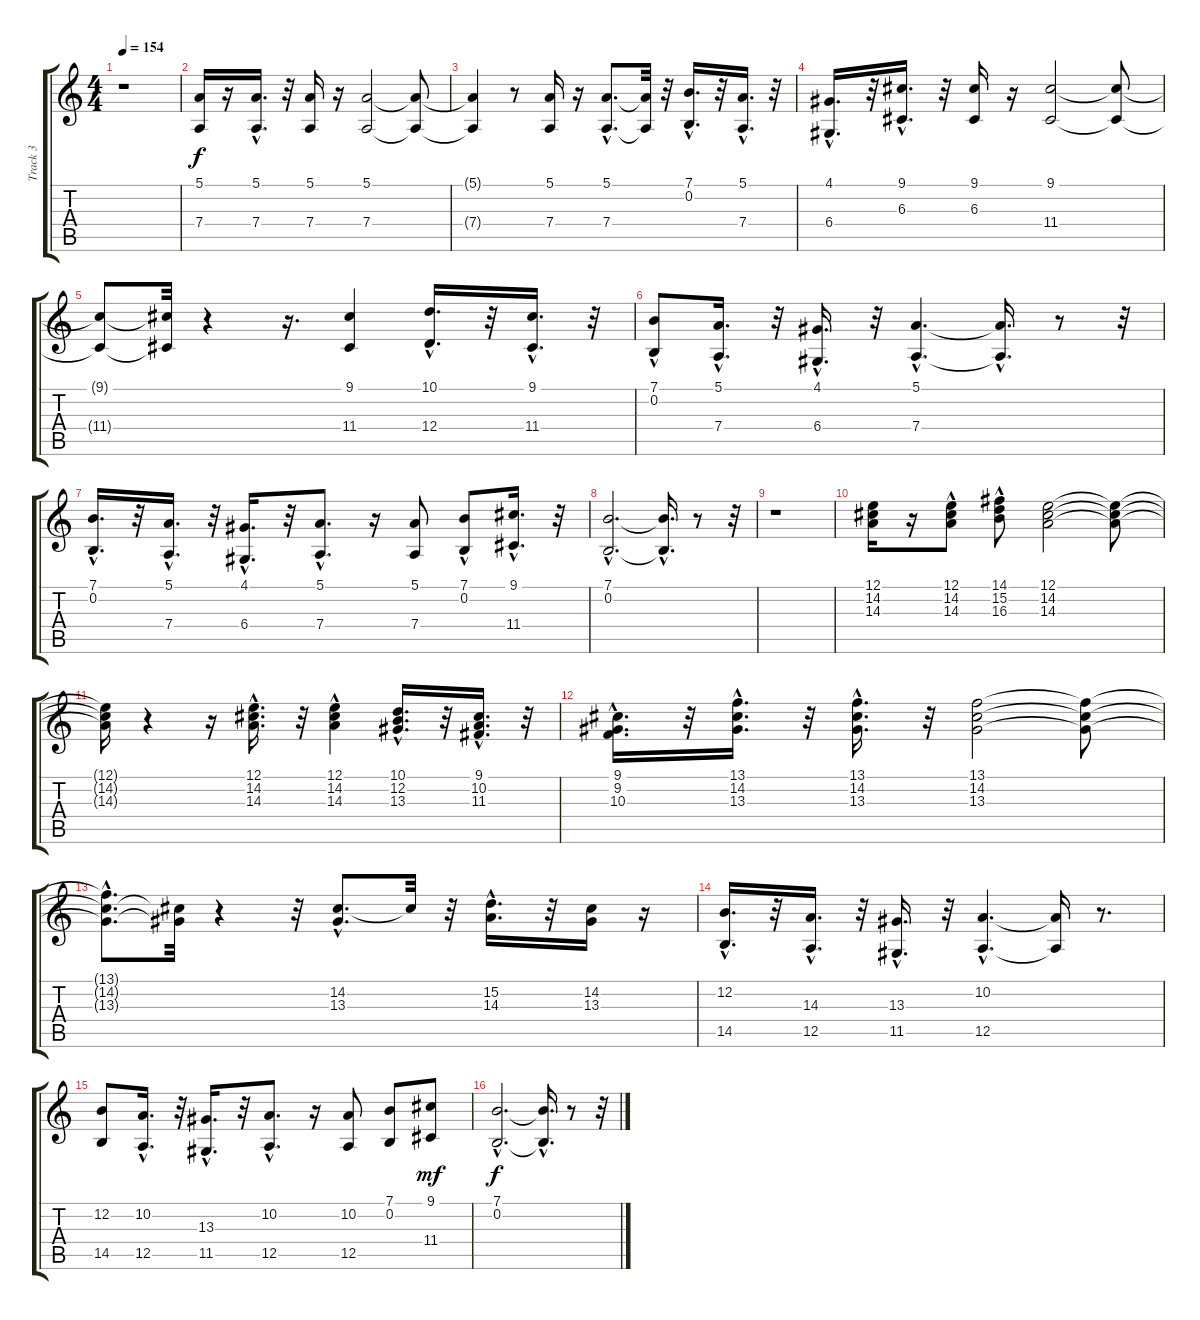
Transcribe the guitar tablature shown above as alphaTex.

\track ("Track 3" "Track 3") {instrument brasssection}
\staff {score tabs}
\tuning (E4 B3 G3 D3 A2 E2) {hide}
\ts (4 4)
\tempo 154
\clef g2
\ks c
r.1{dy f instrument brasssection} |
(5.1 7.4).16 r.16 (5.1{hac} 7.4{hac}).16{d} r.32 (5.1 7.4).16 r.16 (5.1 7.4).2 (5.1{t} 7.4{t}).8 |
(5.1{t} 7.4{t}).4 r.8 (5.1 7.4).16 r.16 (5.1{hac} 7.4{hac}).8{d} (5.1{t} 7.4{t}).32 r.32 (7.1{hac} 0.2{hac}).16{d} r.32 (5.1{hac} 7.4{hac}).16{d} r.32 |
(4.1{hac} 6.4{hac}).16{d} r.32 (9.1{hac} 6.3{hac}).16{d} r.32 (9.1 6.3).16 r.16 (9.1 11.4).2 (9.1{t} 11.4{t}).8 |
(9.1{t} 11.4{t}).8 (9.1{t} 11.4{t}).32 r.4 r.16{d} (9.1 11.4).4 (10.1{hac} 12.4{hac}).16{d} r.32 (9.1{hac} 11.4{hac}).16{d} r.32 |
(7.1 0.2{hac}).8 (5.1{hac} 7.4).16{d} r.32 (4.1 6.4{hac}).16{d} r.32 (5.1{hac} 7.4{hac}).4{d} (5.1{hac t} 7.4{t}).16{d} r.8 r.32 |
(7.1{hac} 0.2{hac}).16{d} r.32 (5.1{hac} 7.4).16{d} r.32 (4.1{hac} 6.4{hac}).16{d} r.32 (5.1{hac} 7.4{hac}).8{d} r.16 (5.1 7.4).8 (7.1{hac} 0.2).8 (9.1{hac} 11.4{hac}).16{d} r.32 |
(7.1{hac} 0.2{hac}).2{d} (7.1{hac t} 0.2{hac t}).16{d} r.8 r.32 |
r.1 |
(12.1 14.2 14.3).16 r.16 (12.1 14.2{hac} 14.3).8 (14.1 15.2{hac} 16.3{hac}).8 (12.1 14.2 14.3).2 (12.1{t} 14.2{t} 14.3{t}).8 |
(12.1{t} 14.2{t} 14.3{t}).16 r.4 r.16 (12.1 14.2{hac} 14.3{hac}).16{d} r.32 (12.1 14.2{hac} 14.3{hac}).4 (10.1{hac} 12.2{hac} 13.3).16{d} r.32 (9.1 10.2{hac} 11.3{hac}).16{d} r.32 |
(9.1{hac} 9.2{hac} 10.3{hac}).16{d} r.32 (13.1 14.2{hac} 13.3{hac}).16{d} r.32 (13.1{hac} 14.2{hac} 13.3).16{d} r.32 (13.1 14.2 13.3).2 (13.1{t} 14.2{t} 13.3{t}).8 |
(13.1{hac t} 14.2{hac t} 13.3{hac t}).8{d} (14.2{t} 13.3{t}).32 r.4 r.32 (14.2{hac} 13.3{hac}).8{d} 14.2{t}.32 r.32 (15.2{hac} 14.3{hac}).16{d} r.32 (14.2 13.3).16 r.16 |
(12.2{hac} 14.5{hac}).16{d} r.32 (14.3{hac} 12.5{hac}).16{d} r.32 (13.3{hac} 11.5{hac}).16{d} r.32 (10.2{hac} 12.5{hac}).4{d} (10.2{t} 12.5{t}).16 r.8{d} |
(12.2 14.5).8 (10.2{hac} 12.5{hac}).16{d} r.32 (13.3{hac} 11.5{hac}).16{d} r.32 (10.2{hac} 12.5).8{d} r.16 (10.2 12.5).8 (7.1 0.2).8 (9.1 11.4).8{dy mf} |
(7.1{hac} 0.2{hac}).2{d dy f} (7.1{hac t} 0.2{hac t}).16{d} r.8 r.32
